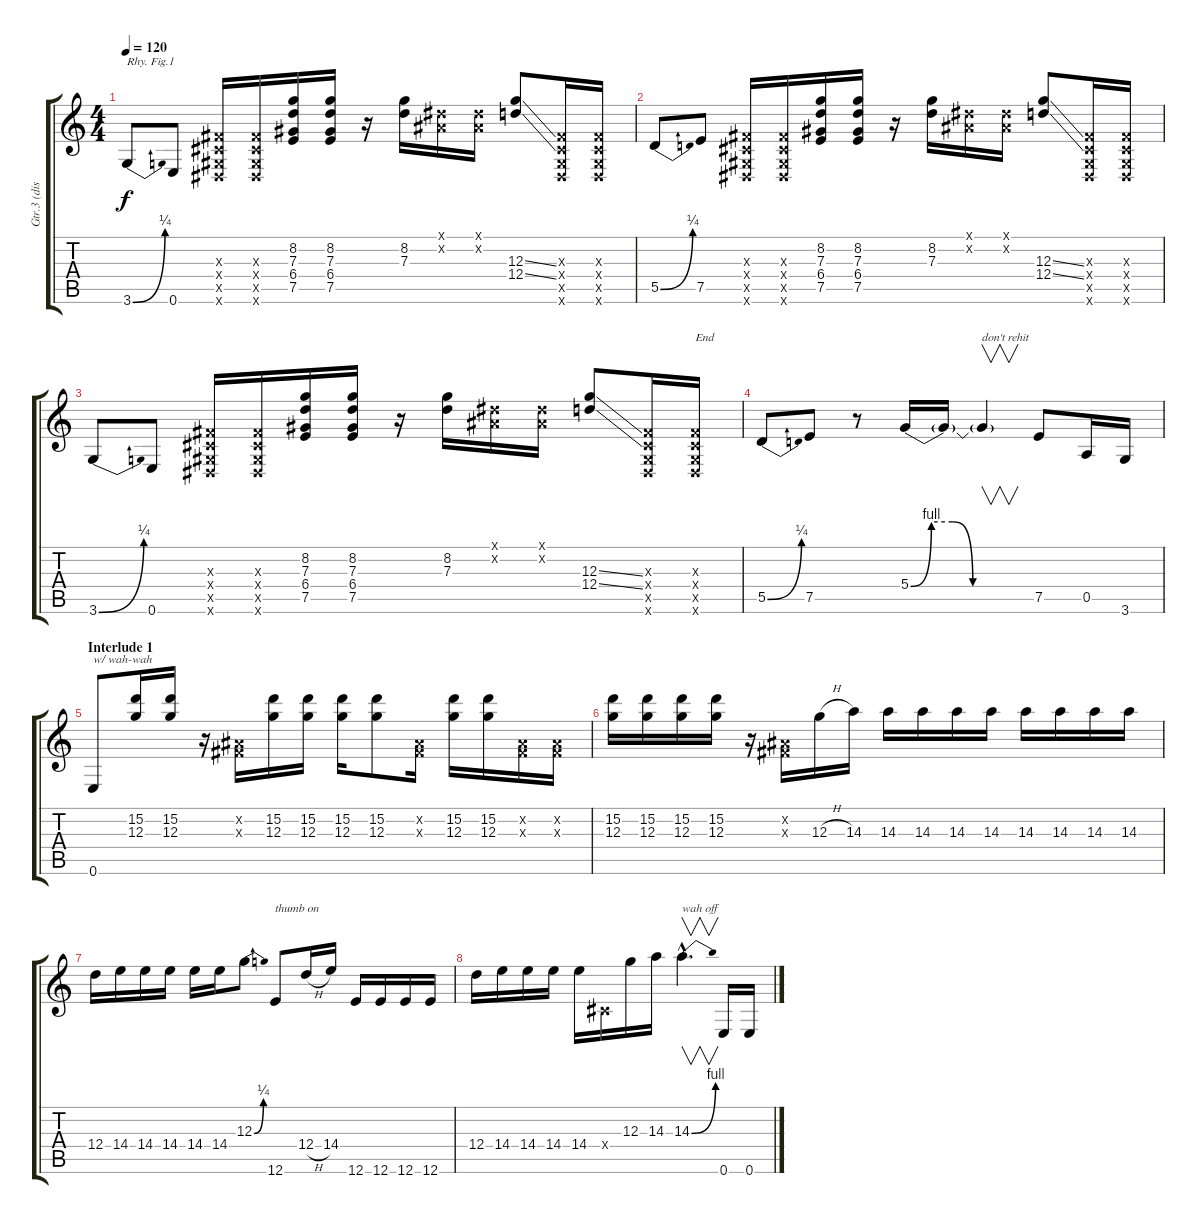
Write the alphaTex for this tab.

\track ("Gtr.3 (dist.)" "Gtr.3 (dis") {instrument overdrivenguitar}
\staff {score tabs}
\tuning (E4 B3 G3 D3 A2 E2) {hide}
\ts (4 4)
\tempo 120
\clef g2
\ks c
3.6{be (bend 0 0 60 1)}.8{txt "Rhy. Fig.1" dy f} 0.6.8 (-1.3{x} -1.4{x} -1.5{x} -1.6{x}).16 (-1.3{x} -1.4{x} -1.5{x} -1.6{x}).16 (8.2 7.3 6.4 7.5).16 (8.2 7.3 6.4 7.5).16 r.16 (8.2 7.3).16 (-1.1{x} -1.2{x}).16 (-1.1{x} -1.2{x}).16 (12.3{ss} 12.4{ss}).8 (-1.3{x} -1.4{x} -1.5{x} -1.6{x}).16 (-1.3{x} -1.4{x} -1.5{x} -1.6{x}).16 |
5.5{be (bend 0 0 60 1)}.8 7.5.8 (-1.3{x} -1.4{x} -1.5{x} -1.6{x}).16 (-1.3{x} -1.4{x} -1.5{x} -1.6{x}).16 (8.2 7.3 6.4 7.5).16 (8.2 7.3 6.4 7.5).16 r.16 (8.2 7.3).16 (-1.1{x} -1.2{x}).16 (-1.1{x} -1.2{x}).16 (12.3{ss} 12.4{ss}).8 (-1.3{x} -1.4{x} -1.5{x} -1.6{x}).16 (-1.3{x} -1.4{x} -1.5{x} -1.6{x}).16 |
3.6{be (bend 0 0 60 1)}.8 0.6.8 (-1.3{x} -1.4{x} -1.5{x} -1.6{x}).16 (-1.3{x} -1.4{x} -1.5{x} -1.6{x}).16 (8.2 7.3 6.4 7.5).16 (8.2 7.3 6.4 7.5).16 r.16 (8.2 7.3).16 (-1.1{x} -1.2{x}).16 (-1.1{x} -1.2{x}).16 (12.3{ss} 12.4{ss}).8 (-1.3{x} -1.4{x} -1.5{x} -1.6{x}).16 (-1.3{x} -1.4{x} -1.5{x} -1.6{x}).16{txt "End"} |
5.5{be (bend 0 0 60 1)}.8 7.5.8 r.8 5.4{be (custom 0 0 10 4 20 4 30 0 60 0)}.16 5.4{t}.16 5.4{t}.4{v txt "don't rehit"} 7.5.8 0.5.16 3.6.16 |
\section ("" "Interlude 1")
0.6.8{txt "w/ wah-wah"} (15.2 12.3).16 (15.2 12.3).16 r.16 (-1.2{x} -1.3{x}).16 (15.2 12.3).16 (15.2 12.3).16 (15.2 12.3).16 (15.2 12.3).8 (-1.2{x} -1.3{x}).16 (15.2 12.3).16 (15.2 12.3).16 (-1.2{x} -1.3{x}).16 (-1.2{x} -1.3{x}).16 |
(15.2 12.3).16 (15.2 12.3).16 (15.2 12.3).16 (15.2 12.3).16 r.16 (-1.2{x} -1.3{x}).16 12.3{h}.16 14.3.16 14.3.16 14.3.16 14.3.16 14.3.16 14.3.16 14.3.16 14.3.16 14.3.16 |
12.4.16 14.4.16 14.4.16 14.4.16 14.4.16 14.4.16 12.3{be (bend 0 0 60 1)}.8 12.6.8{txt "thumb on"} 12.4{h}.16 14.4.16 12.6.16 12.6.16 12.6.16 12.6.16 |
12.4.16 14.4.16 14.4.16 14.4.16 14.4.16 -1.4{x}.16 12.3.16 14.3.16 14.3{be (bend 0 0 60 4) hac}.4{v d txt "wah off"} 0.6.16 0.6.16
